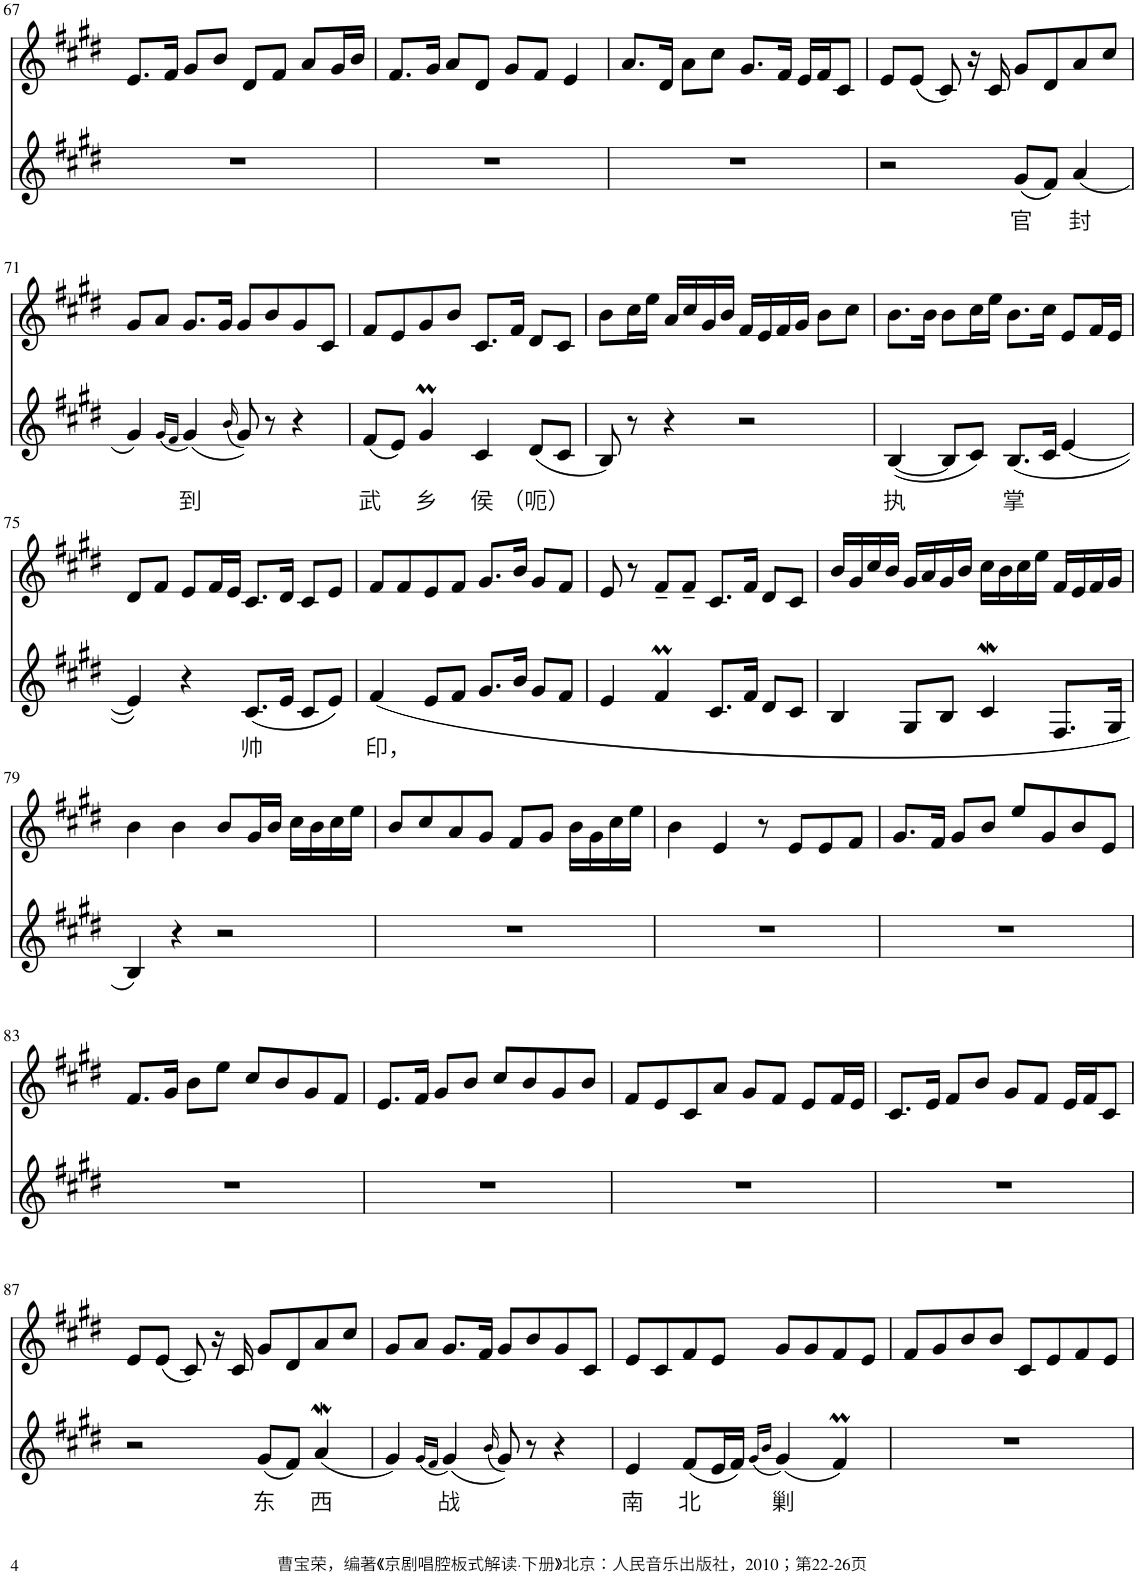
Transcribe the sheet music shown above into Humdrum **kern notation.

**kern	**text	**kern
*part2	*part2	*part1
*staff2	*staff2	*staff1
*I"Piano	*	*I"Piano
*I'Pno	*	*I'Pno
!!LO:PB:g=z
*clefG2	*	*clefG2
*k[f#c#g#d#]	*	*k[f#c#g#d#]
*M4/4	*	*M4/4
=67	=67	=67
1r	.	8.e/L
.	.	16f#/Jk
.	.	8g#/L
.	.	8b/J
.	.	8d#/L
.	.	8f#/J
.	.	8a/L
.	.	16g#/L
.	.	16b/JJ
=68	=68	=68
1r	.	8.f#/L
.	.	16g#/Jk
.	.	8a/L
.	.	8d#/J
.	.	8g#/L
.	.	8f#/J
.	.	4e/
=69	=69	=69
1r	.	8.a/L
.	.	16d#/Jk
.	.	8a\L
.	.	8cc#\J
.	.	8.g#/L
.	.	16f#/Jk
.	.	16e/LL
.	.	16f#/J
.	.	8c#/J
=70	=70	=70
2r	.	8e/L
.	.	(8e/J
.	.	8c#/)
.	.	16r
.	.	16c#/
!	!LO:LY:b	!
(8g#/L	官	8g#/L
8f#/J)	.	8d#/
!	!LO:LY:b	!
(4a/	封	8a/
.	.	8cc#/J
!!LO:LB:g=z
=71	=71	=71
4g#/)	.	8g#/L
.	.	8a/J
(16qg#/LL	.	.
16qf#/JJ	.	.
!	!LO:LY:b	!
(4g#/)	到	8.g#/L
.	.	16g#/Jk
(16qb/	.	.
8g#/))	.	8g#/L
8r	.	8b/
4r	.	8g#/
.	.	8c#/J
=72	=72	=72
!	!LO:LY:b	!
(8f#/L	武	8f#/L
8e/J)	.	8e/
!	!LO:LY:b	!
4g#m/	乡	8g#/
.	.	8b/J
!	!LO:LY:b	!
4c#/	侯	8.c#/L
.	.	16f#/Jk
!	!LO:LY:b	!
(8d#/L	（呃）	8d#/L
8c#/J	.	8c#/J
=73	=73	=73
8B/)	.	8b\L
8r	.	16cc#\L
.	.	16ee\JJ
4r	.	16a/LL
.	.	16cc#/
.	.	16g#/
.	.	16b/JJ
2r	.	16f#/LL
.	.	16e/
.	.	16f#/
.	.	16g#/JJ
.	.	8b\L
.	.	8cc#\J
=74	=74	=74
!	!LO:LY:b	!
([4B/	执	8.b\L
.	.	16b\Jk
8B/L]	.	8b\L
8c#/J)	.	16cc#\L
.	.	16ee\JJ
!	!LO:LY:b	!
(8.B/L	掌	8.b\L
16c#/Jk	.	16cc#\Jk
[4e/	.	8e/L
.	.	16f#/L
.	.	16e/JJ
!!LO:LB:g=z
=75	=75	=75
4e/])	.	8d#/L
.	.	8f#/J
4r	.	8e/L
.	.	16f#/L
.	.	16e/JJ
!	!LO:LY:b	!
(8.c#/L	帅	8.c#/L
16e/Jk	.	16d#/Jk
8c#/L	.	8c#/L
8e/J)	.	8e/J
=76	=76	=76
!	!LO:LY:b	!
(4f#/	印，	8f#/L
.	.	8f#/
8e/L	.	8e/
8f#/J	.	8f#/J
8.g#/L	.	8.g#/L
16b/Jk	.	16b/Jk
8g#/L	.	8g#/L
8f#/J	.	8f#/J
=77	=77	=77
4e/	.	8e/
.	.	8r
4f#M/	.	8f#~/L
.	.	8f#~/J
8.c#/L	.	8.c#/L
16f#/Jk	.	16f#/Jk
8d#/L	.	8d#/L
8c#/J	.	8c#/J
=78	=78	=78
4B/	.	16b/LL
.	.	16g#/
.	.	16cc#/
.	.	16b/JJ
8G#/L	.	16g#/LL
.	.	16a/
8B/J	.	16g#/
.	.	16b/JJ
4c#W/	.	16cc#\LL
.	.	16b\
.	.	16cc#\
.	.	16ee\JJ
8.F#/L	.	16f#/LL
.	.	16e/
.	.	16f#/
16G#/Jk	.	16g#/JJ
!!LO:LB:g=z
=79	=79	=79
4B/)	.	4b\
4r	.	4b\
2r	.	8b/L
.	.	16g#/L
.	.	16b/JJ
.	.	16cc#\LL
.	.	16b\
.	.	16cc#\
.	.	16ee\JJ
=80	=80	=80
1r	.	8b/L
.	.	8cc#/
.	.	8a/
.	.	8g#/J
.	.	8f#/L
.	.	8g#/J
.	.	16b\LL
.	.	16g#\
.	.	16cc#\
.	.	16ee\JJ
=81	=81	=81
1r	.	4b\
.	.	4e/
.	.	8r
.	.	8e/L
.	.	8e/
.	.	8f#/J
=82	=82	=82
1r	.	8.g#/L
.	.	16f#/Jk
.	.	8g#/L
.	.	8b/J
.	.	8ee/L
.	.	8g#/
.	.	8b/
.	.	8e/J
!!LO:LB:g=z
=83	=83	=83
1r	.	8.f#/L
.	.	16g#/Jk
.	.	8b\L
.	.	8ee\J
.	.	8cc#/L
.	.	8b/
.	.	8g#/
.	.	8f#/J
=84	=84	=84
1r	.	8.e/L
.	.	16f#/Jk
.	.	8g#/L
.	.	8b/J
.	.	8cc#/L
.	.	8b/
.	.	8g#/
.	.	8b/J
=85	=85	=85
1r	.	8f#/L
.	.	8e/
.	.	8c#/
.	.	8a/J
.	.	8g#/L
.	.	8f#/J
.	.	8e/L
.	.	16f#/L
.	.	16e/JJ
=86	=86	=86
1r	.	8.c#/L
.	.	16e/Jk
.	.	8f#/L
.	.	8b/J
.	.	8g#/L
.	.	8f#/J
.	.	16e/LL
.	.	16f#/J
.	.	8c#/J
!!LO:LB:g=z
=87	=87	=87
2r	.	8e/L
.	.	(8e/J
.	.	8c#/)
.	.	16r
.	.	16c#/
!	!LO:LY:b	!
(8g#/L	东	8g#/L
8f#/J)	.	8d#/
!	!LO:LY:b	!
(4aw/	西	8a/
.	.	8cc#/J
=88	=88	=88
4g#/)	.	8g#/L
.	.	8a/J
(16qg#/LL	.	.
16qf#/JJ	.	.
!	!LO:LY:b	!
(4g#/)	战	8.g#/L
.	.	16f#/Jk
(16qb/	.	.
8g#/))	.	8g#/L
8r	.	8b/
4r	.	8g#/
.	.	8c#/J
=89	=89	=89
!	!LO:LY:b	!
4e/	南	8e/L
.	.	8c#/
!	!LO:LY:b	!
(8f#/L	北	8f#/
16e/L	.	8e/J
16f#/JJ)	.	.
(16qg#/LL	.	.
16qb/JJ	.	.
!	!LO:LY:b	!
(4g#/)	剿	8g#/L
.	.	8g#/
4f#M/)	.	8f#/
.	.	8e/J
=90	=90	=90
1r	.	8f#/L
.	.	8g#/
.	.	8b/
.	.	8b/J
.	.	8c#/L
.	.	8e/
.	.	8f#/
.	.	8e/J
=	=	=
*-	*-	*-
